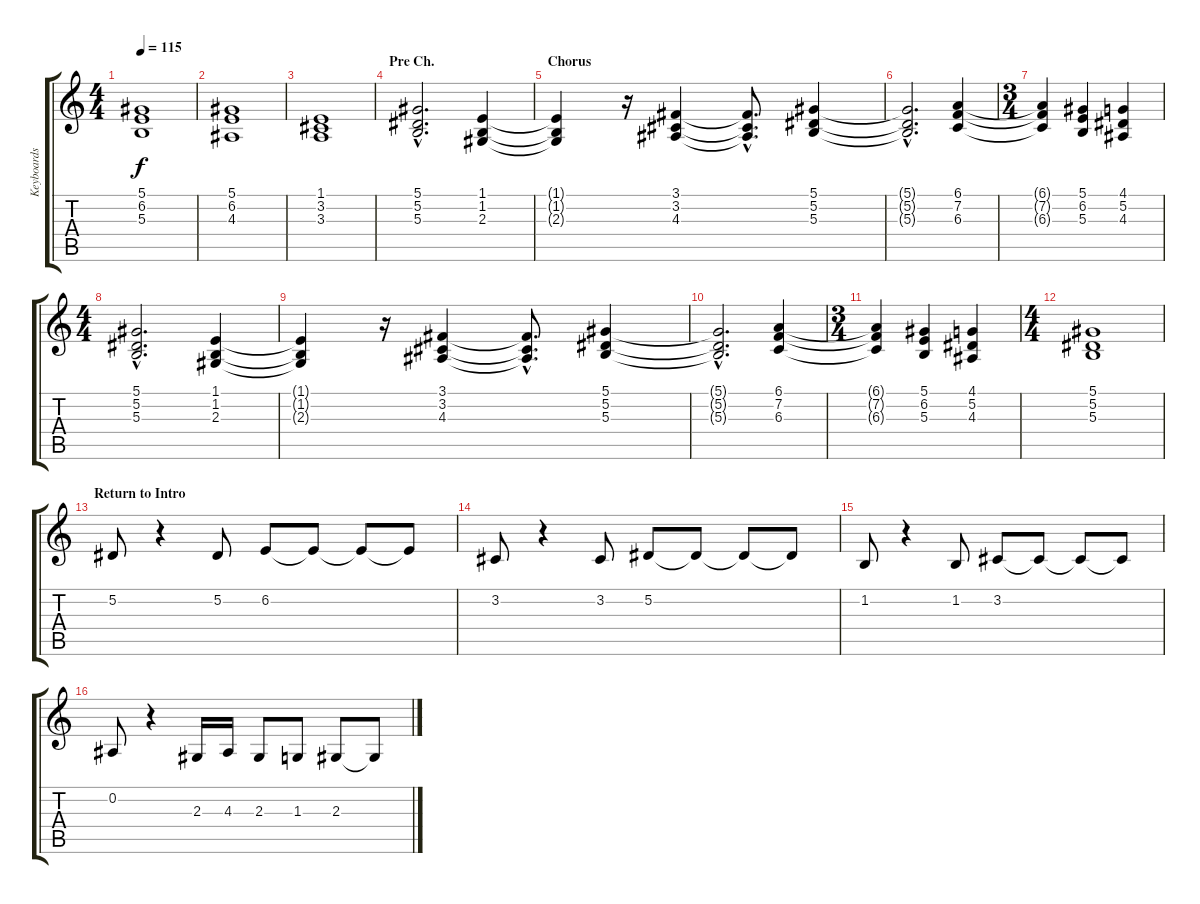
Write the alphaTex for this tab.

\track ("Keyboards" "Keyboards") {instrument pad7halo}
\staff {score tabs}
\tuning (Eb4 Bb3 Gb3 Db3 Ab2 Eb2) {hide}
\ts (4 4)
\tempo 115
\clef g2
\ks c
(5.1 6.2 5.3).1{dy f} |
(5.1 6.2 4.3).1 |
(1.1 3.2 3.3).1 |
\section ("" "Pre Ch.")
(5.1{hac} 5.2{hac} 5.3{hac}).2{d} (1.1 1.2 2.3).4 |
\section ("" "Chorus")
(1.1{t} 1.2{t} 2.3{t}).4 r.16 (3.1 3.2 4.3).4 (3.1{hac t} 3.2{hac t} 4.3{hac t}).8{d} (5.1 5.2 5.3).4 |
(5.1{hac t} 5.2{hac t} 5.3{hac t}).2{d} (6.1 7.2 6.3).4 |
\ts (3 4)
(6.1{t} 7.2{t} 6.3{t}).4 (5.1 6.2 5.3).4 (4.1 5.2 4.3).4 |
\ts (4 4)
(5.1{hac} 5.2{hac} 5.3{hac}).2{d} (1.1 1.2 2.3).4 |
(1.1{t} 1.2{t} 2.3{t}).4 r.16 (3.1 3.2 4.3).4 (3.1{hac t} 3.2{hac t} 4.3{hac t}).8{d} (5.1 5.2 5.3).4 |
(5.1{hac t} 5.2{hac t} 5.3{hac t}).2{d} (6.1 7.2 6.3).4 |
\ts (3 4)
(6.1{t} 7.2{t} 6.3{t}).4 (5.1 6.2 5.3).4 (4.1 5.2 4.3).4 |
\ts (4 4)
(5.1 5.2 5.3).1 |
\section ("" "Return to Intro")
5.2.8 r.4 5.2.8 6.2.8 6.2{t}.8 6.2{t}.8 6.2{t}.8 |
3.2.8 r.4 3.2.8 5.2.8 5.2{t}.8 5.2{t}.8 5.2{t}.8 |
1.2.8 r.4 1.2.8 3.2.8 3.2{t}.8 3.2{t}.8 3.2{t}.8 |
0.2.8 r.4 2.3.16 4.3.16 2.3.8 1.3.8 2.3.8 2.3{t}.8
